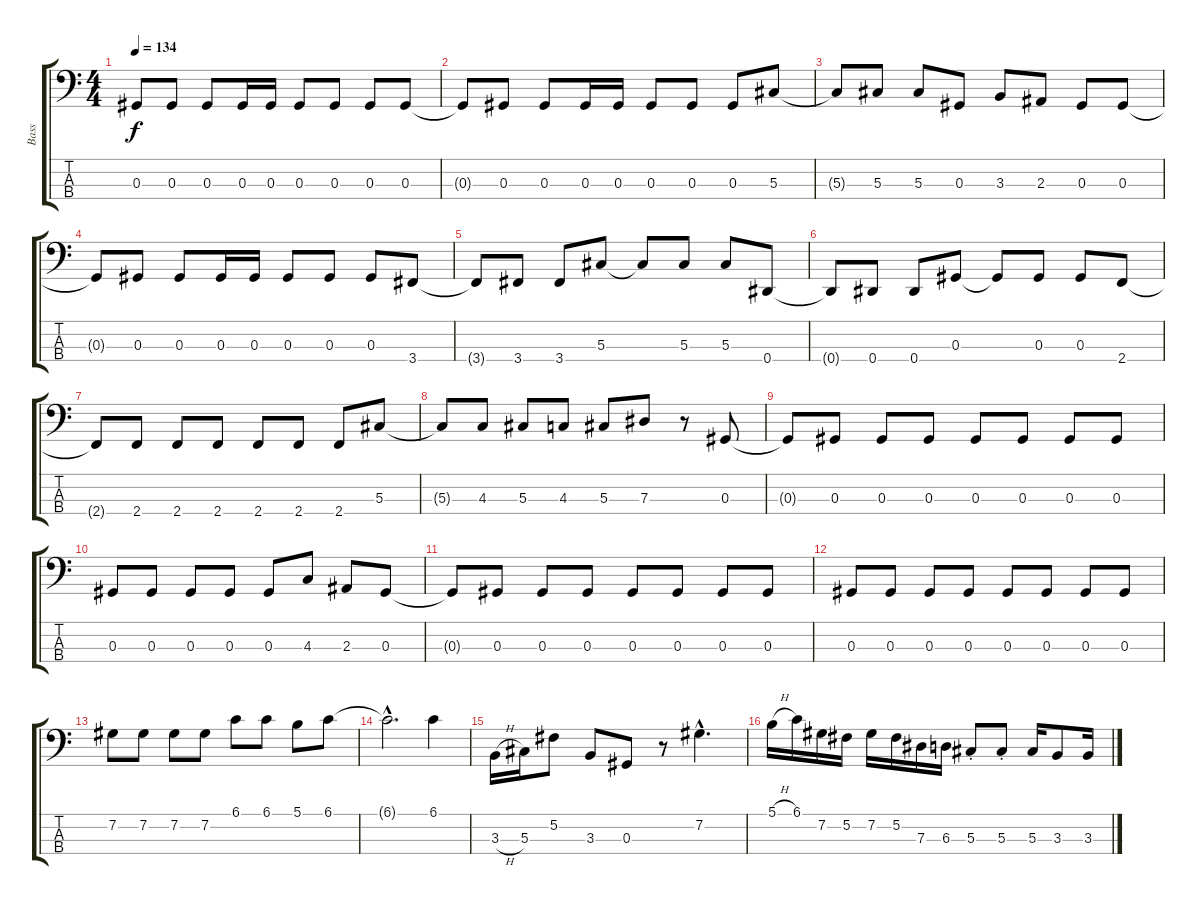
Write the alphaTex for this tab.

\track ("Bass" "Bass") {instrument electricbasspick}
\staff {score tabs}
\tuning (Gb2 Db2 Ab1 Eb1) {hide}
\ts (4 4)
\tempo 134
\clef f4
\ks c
0.3{t}.8{dy f} 0.3.8 0.3.8 0.3.16 0.3.16 0.3.8 0.3.8 0.3.8 0.3.8 |
0.3{t}.8 0.3.8 0.3.8 0.3.16 0.3.16 0.3.8 0.3.8 0.3.8 5.3.8 |
5.3{t}.8 5.3.8 5.3.8 0.3.8 3.3.8 2.3.8 0.3.8 0.3.8 |
0.3{t}.8 0.3.8 0.3.8 0.3.16 0.3.16 0.3.8 0.3.8 0.3.8 3.4.8 |
3.4{t}.8 3.4.8 3.4.8 5.3.8 5.3{t}.8 5.3.8 5.3.8 0.4.8 |
0.4{t}.8 0.4.8 0.4.8 0.3.8 0.3{t}.8 0.3.8 0.3.8 2.4.8 |
2.4{t}.8 2.4.8 2.4.8 2.4.8 2.4.8 2.4.8 2.4.8 5.3.8 |
5.3{t}.8 4.3.8 5.3.8 4.3.8 5.3.8 7.3.8 r.8 0.3.8 |
0.3{t}.8 0.3.8 0.3.8 0.3.8 0.3.8 0.3.8 0.3.8 0.3.8 |
0.3.8 0.3.8 0.3.8 0.3.8 0.3.8 4.3.8 2.3.8 0.3.8 |
0.3{t}.8 0.3.8 0.3.8 0.3.8 0.3.8 0.3.8 0.3.8 0.3.8 |
0.3.8 0.3.8 0.3.8 0.3.8 0.3.8 0.3.8 0.3.8 0.3.8 |
7.2.8 7.2.8 7.2.8 7.2.8 6.1.8 6.1.8 5.1.8 6.1.8 |
6.1{hac t}.2{d} 6.1.4 |
3.3{h}.16 5.3.16 5.2.8 3.3.8 0.3.8 r.8 7.2{hac}.4{d} |
5.1{h}.16 6.1.16 7.2.16 5.2.16 7.2.16 5.2.16 7.3.16 6.3.16 5.3{st}.8 5.3{st}.8 5.3.16 3.3.8 3.3.16
